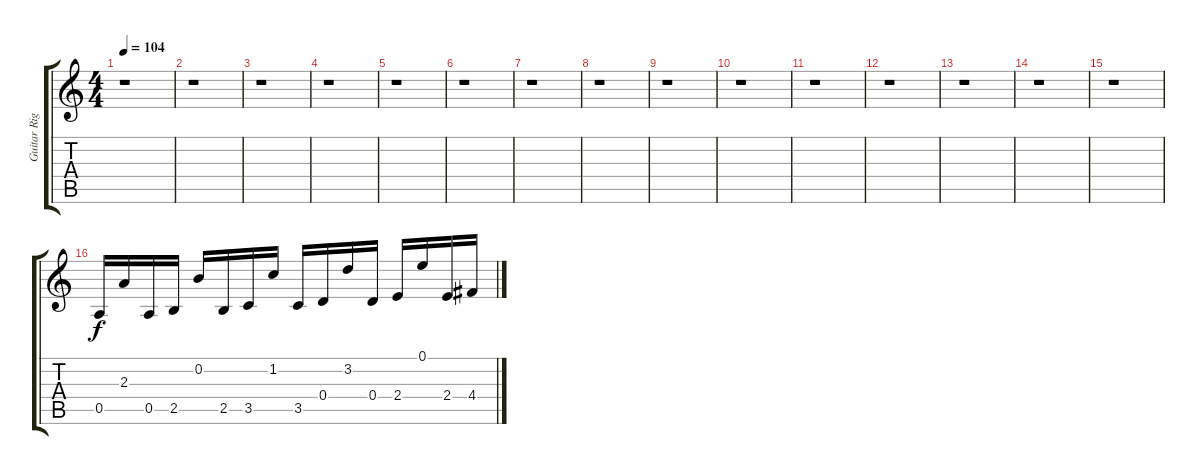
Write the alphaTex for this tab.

\track ("Guitar Right" "Guitar Rig") {instrument overdrivenguitar}
\staff {score tabs}
\tuning (E4 B3 G3 D3 A2 E2) {hide}
\ts (4 4)
\tempo 104
\clef g2
\ks c
r.1{dy f} |
r.1 |
r.1 |
r.1 |
r.1 |
r.1 |
r.1 |
r.1 |
r.1 |
r.1 |
r.1 |
r.1 |
r.1 |
r.1 |
r.1 |
0.5.16 2.3.16 0.5.16 2.5.16 0.2.16 2.5.16 3.5.16 1.2.16 3.5.16 0.4.16 3.2.16 0.4.16 2.4.16 0.1.16 2.4.16 4.4.16
